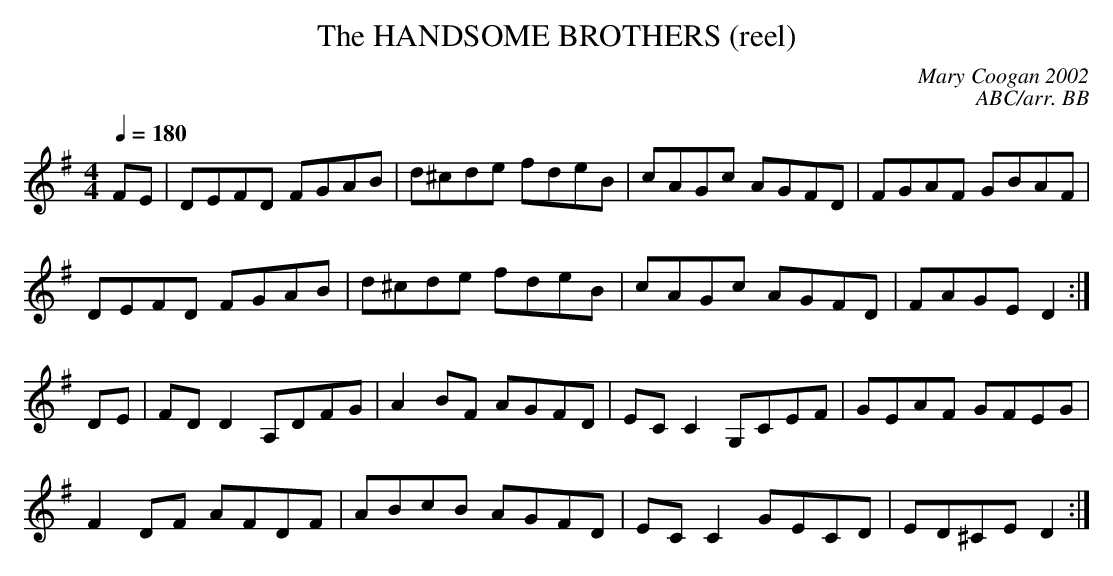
X:1
T:HANDSOME BROTHERS (reel), The
C:Mary Coogan 2002
C:ABC/arr. BB
Q:1/4=180
L:1/8
M:4/4
K:Dmix
FE|DEFD FGAB|d^cde fdeB|cAGc AGFD|FGAF GBAF|
DEFD FGAB|d^cde fdeB|cAGc AGFD|FAGE D2 :|
DE|FDD2 A,DFG|A2 BF AGFD|ECC2 G,CEF|GEAF GFEG|
F2DF AFDF|ABcB AGFD|ECC2 GECD|ED^CE D2 :|
